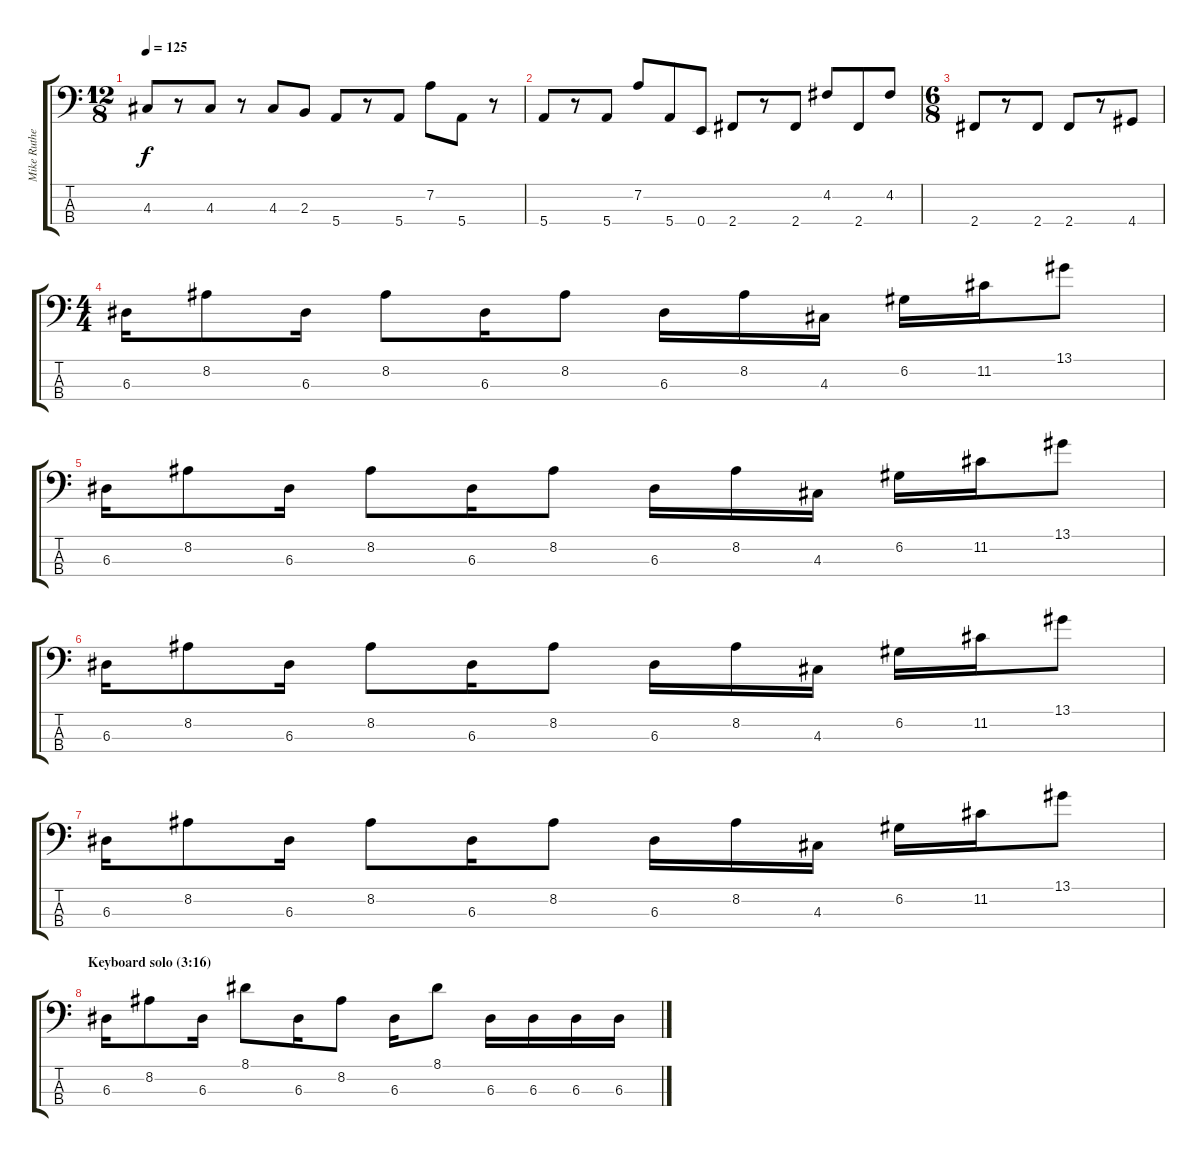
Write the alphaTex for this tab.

\track ("Mike Rutherford (bass)" "Mike Ruthe") {instrument electricbassfinger}
\staff {score tabs}
\tuning (G2 D2 A1 E1) {hide}
\ts (12 8)
\tempo 125
\clef f4
\ks c
4.3.8{dy f} r.8 4.3.8 r.8 4.3.8 2.3.8 5.4.8 r.8 5.4.8 7.2.8 5.4.8 r.8 |
5.4.8 r.8 5.4.8 7.2.8 5.4.8 0.4.8 2.4.8 r.8 2.4.8 4.2.8 2.4.8 4.2.8 |
\ts (6 8)
2.4.8 r.8 2.4.8 2.4.8 r.8 4.4.8 |
\ts (4 4)
6.3.16 8.2.8 6.3.16 8.2.8 6.3.16 8.2.8 6.3.16 8.2.16 4.3.16 6.2.16 11.2.16 13.1.8 |
6.3.16 8.2.8 6.3.16 8.2.8 6.3.16 8.2.8 6.3.16 8.2.16 4.3.16 6.2.16 11.2.16 13.1.8 |
6.3.16 8.2.8 6.3.16 8.2.8 6.3.16 8.2.8 6.3.16 8.2.16 4.3.16 6.2.16 11.2.16 13.1.8 |
6.3.16 8.2.8 6.3.16 8.2.8 6.3.16 8.2.8 6.3.16 8.2.16 4.3.16 6.2.16 11.2.16 13.1.8 |
\section ("" "Keyboard solo (3:16)")
6.3.16 8.2.8 6.3.16 8.1.8 6.3.16 8.2.8 6.3.16 8.1.8 6.3.16 6.3.16 6.3.16 6.3.16
